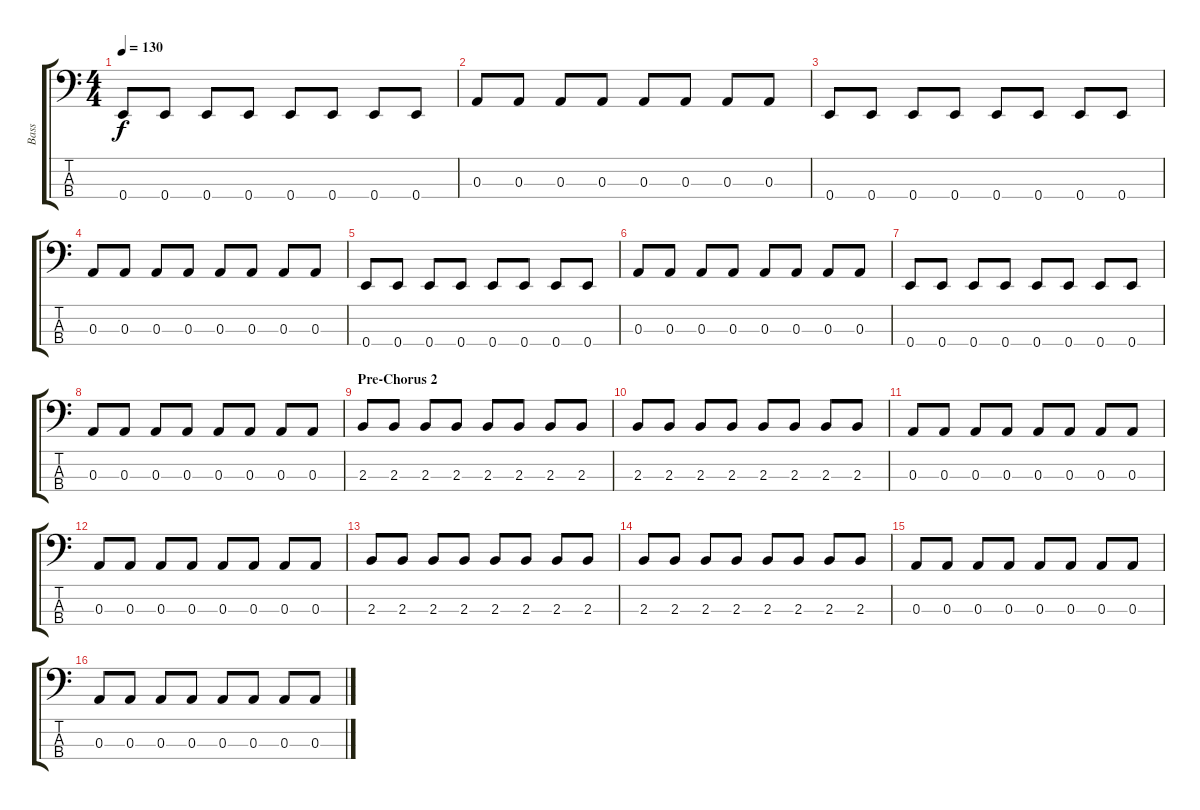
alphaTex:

\track ("Bass" "Bass") {instrument electricbasspick}
\staff {score tabs}
\tuning (G2 D2 A1 E1) {hide}
\ts (4 4)
\tempo 130
\clef f4
\ks c
0.4.8{dy f} 0.4.8 0.4.8 0.4.8 0.4.8 0.4.8 0.4.8 0.4.8 |
0.3.8 0.3.8 0.3.8 0.3.8 0.3.8 0.3.8 0.3.8 0.3.8 |
0.4.8 0.4.8 0.4.8 0.4.8 0.4.8 0.4.8 0.4.8 0.4.8 |
0.3.8 0.3.8 0.3.8 0.3.8 0.3.8 0.3.8 0.3.8 0.3.8 |
0.4.8 0.4.8 0.4.8 0.4.8 0.4.8 0.4.8 0.4.8 0.4.8 |
0.3.8 0.3.8 0.3.8 0.3.8 0.3.8 0.3.8 0.3.8 0.3.8 |
0.4.8 0.4.8 0.4.8 0.4.8 0.4.8 0.4.8 0.4.8 0.4.8 |
0.3.8 0.3.8 0.3.8 0.3.8 0.3.8 0.3.8 0.3.8 0.3.8 |
\section ("" "Pre-Chorus 2")
2.3.8 2.3.8 2.3.8 2.3.8 2.3.8 2.3.8 2.3.8 2.3.8 |
2.3.8 2.3.8 2.3.8 2.3.8 2.3.8 2.3.8 2.3.8 2.3.8 |
0.3.8 0.3.8 0.3.8 0.3.8 0.3.8 0.3.8 0.3.8 0.3.8 |
0.3.8 0.3.8 0.3.8 0.3.8 0.3.8 0.3.8 0.3.8 0.3.8 |
2.3.8 2.3.8 2.3.8 2.3.8 2.3.8 2.3.8 2.3.8 2.3.8 |
2.3.8 2.3.8 2.3.8 2.3.8 2.3.8 2.3.8 2.3.8 2.3.8 |
0.3.8 0.3.8 0.3.8 0.3.8 0.3.8 0.3.8 0.3.8 0.3.8 |
0.3.8 0.3.8 0.3.8 0.3.8 0.3.8 0.3.8 0.3.8 0.3.8
